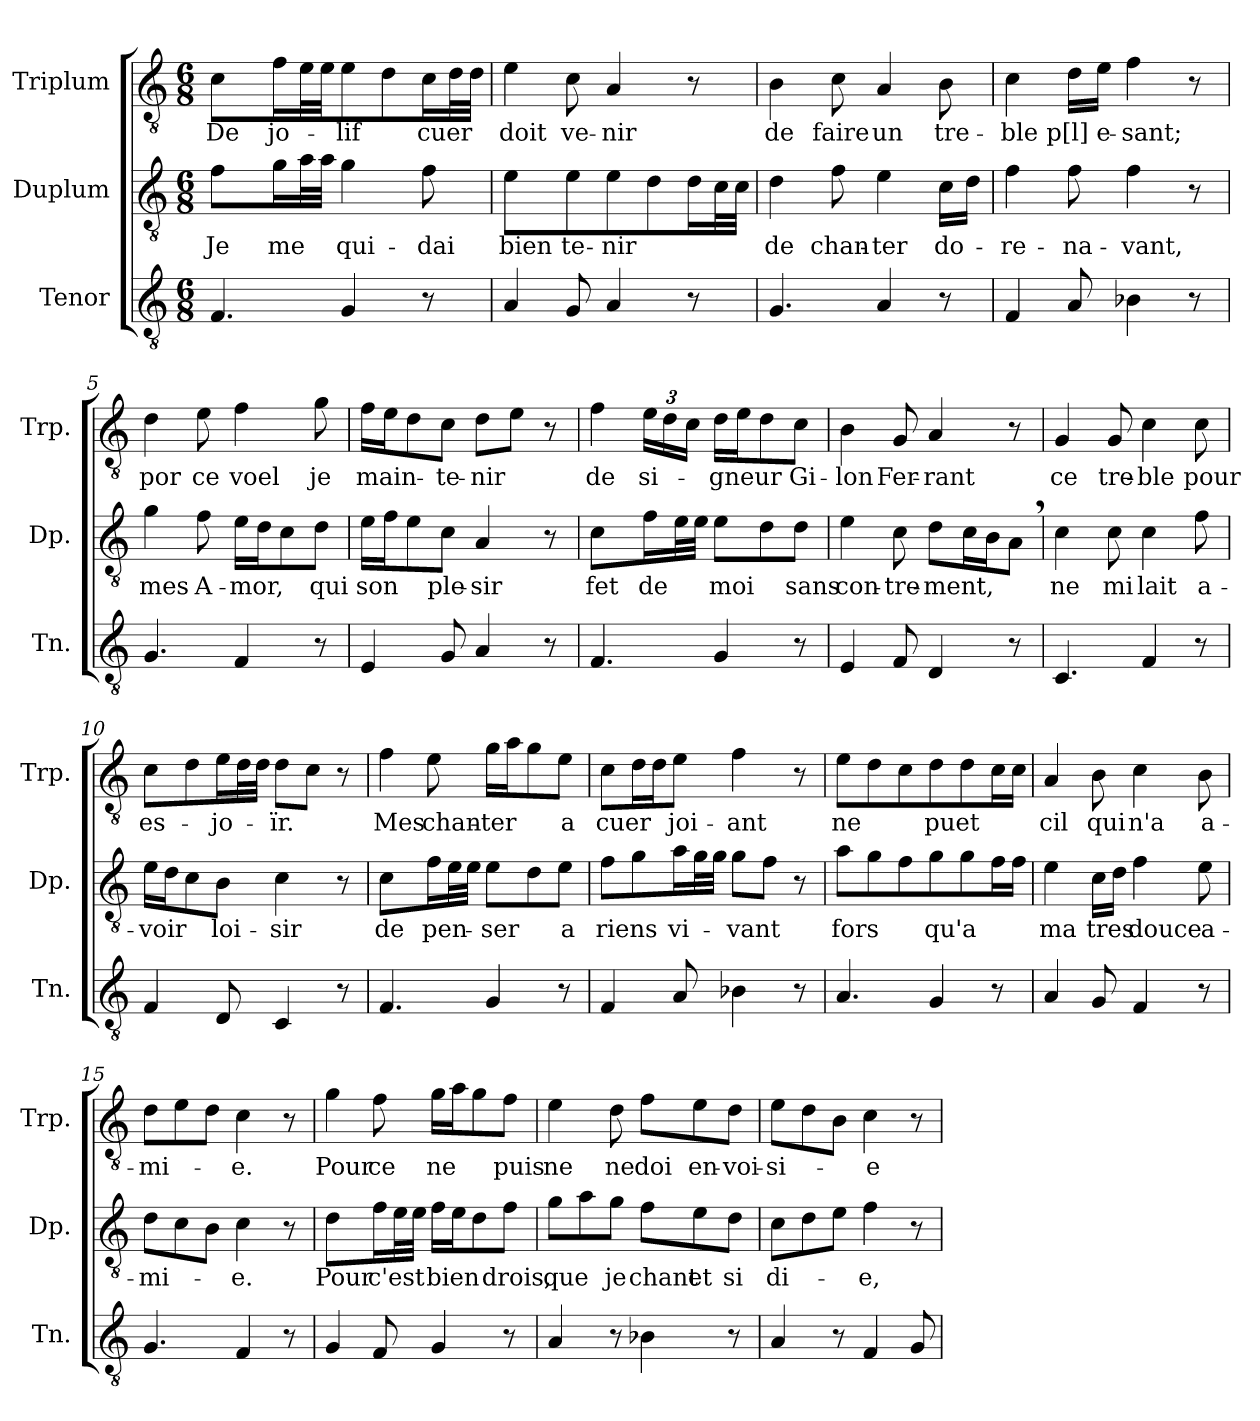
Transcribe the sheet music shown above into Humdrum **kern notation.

**kern	**kern	**text	**kern	**text
*part3	*part2	*part2	*part1	*part1
*staff3	*staff2	*staff2	*staff1	*staff1
*I"Tenor	*I"Duplum	*	*I"Triplum	*
*I'Tn.	*I'Dp.	*	*I'Trp.	*
*clefGv2	*clefGv2	*	*clefGv2	*
*k[]	*k[]	*	*k[]	*
*M6/8	*M6/8	*	*M6/8	*
=1	=1	=1	=1	=1
!	!	!LO:LY:b	!	!LO:LY:b
4.F/	4f\	Je	4c\	De
!	!	!LO:LY:b	!	!LO:LY:b
.	16g\LL	me	16f\LL	jo-
*	*tremolo	*	*	*
*	*	*	*tremolo	*
.	32a\	.	32e\	.
.	32a\JJJ	.	32e\JJJ	.
*	*	*	*Xtremolo	*
*	*Xtremolo	*	*	*
!	!	!LO:LY:b	!	!LO:LY:b
4G/	4g\	qui-	8e\L	-lif
.	.	.	8d\	.
!	!	!LO:LY:b	!	!LO:LY:b
8r	8f\	-dai	16c\L	cuer
*	*	*	*tremolo	*
.	.	.	32d\	.
.	.	.	32d\JJJ	.
*	*	*	*Xtremolo	*
=2	=2	=2	=2	=2
!	!	!LO:LY:b	!	!LO:LY:b
4A/	4e\	bien	4e\	doit
!	!	!LO:LY:b	!	!LO:LY:b
8G/	8e\	te-	8c\	ve-
!	!	!LO:LY:b	!	!LO:LY:b
4A/	8e\L	-nir	4A/	-nir
.	8d\	.	.	.
8r	16d\L	.	8r	.
*	*tremolo	*	*	*
.	32c\	.	.	.
.	32c\JJJ	.	.	.
*	*Xtremolo	*	*	*
=3	=3	=3	=3	=3
!	!	!LO:LY:b	!	!LO:LY:b
4.G/	4d\	de	4B\	de
!	!	!LO:LY:b	!	!LO:LY:b
.	8f\	chan-	8c\	faire
!	!	!LO:LY:b	!	!LO:LY:b
4A/	4e\	-ter	4A/	un
!	!	!LO:LY:b	!	!LO:LY:b
8r	16c\LL	do-	8B\	tre-
.	16d\JJ	.	.	.
=4	=4	=4	=4	=4
!	!	!LO:LY:b	!	!LO:LY:b
4F/	4f\	-re-	4c\	-ble
!	!	!LO:LY:b	!	!LO:LY:b
8A/	8f\	-na-	16d\LL	p[l]e-
.	.	.	16e\JJ	.
!	!	!LO:LY:b	!	!LO:LY:b
4B-X\	4f\	-vant,	4f\	-sant;
8r	8r	.	8r	.
=5	=5	=5	=5	=5
!	!	!LO:LY:b	!	!LO:LY:b
4.G/	4g\	mes	4d\	por
!	!	!LO:LY:b	!	!LO:LY:b
.	8f\	A-	8e\	ce
!	!	!LO:LY:b	!	!LO:LY:b
4F/	16e\LL	-mor,	4f\	voel
.	16d\J	.	.	.
.	8c\	.	.	.
!	!	!LO:LY:b	!	!LO:LY:b
8r	8d\J	qui	8g\	je
!!LO:LB:g=z
=6	=6	=6	=6	=6
!	!	!LO:LY:b	!	!LO:LY:b
4E/	16e\LL	son	16f\LL	main-
.	16f\J	.	16e\J	.
.	8e\	.	8d\	.
!	!	!LO:LY:b	!	!LO:LY:b
8G/	8c\J	ple-	8c\J	-te-
!	!	!LO:LY:b	!	!LO:LY:b
4A/	4A/	-sir	8d\L	-nir
.	.	.	8e\J	.
8r	8r	.	8r	.
=7	=7	=7	=7	=7
!	!	!LO:LY:b	!	!LO:LY:b
4.F/	4c\	fet	4f\	de
!	!	!LO:LY:b	!	!
*	*	*	*Xbrackettup	*
!	!	!	!	!LO:LY:b
.	16f\LL	de	24e\LL	si-
.	.	.	24d\	.
*	*tremolo	*	*	*
.	32e\	.	.	.
.	.	.	24c\JJ	.
.	32e\JJJ	.	.	.
*	*Xtremolo	*	*	*
!	!	!LO:LY:b	!	!LO:LY:b
4G/	8e\L	moi	16d\LL	-gneur
.	.	.	16e\J	.
.	8d\	.	8d\	.
!	!	!LO:LY:b	!	!LO:LY:b
8r	8d\J	sans	8c\J	Gi-
=8	=8	=8	=8	=8
!	!	!LO:LY:b	!	!LO:LY:b
4E/	4e\	con-	4B\	-lon
!	!	!LO:LY:b	!	!LO:LY:b
8F/	8c\	-tre-	8G/	Fer-
!	!	!LO:LY:b	!	!LO:LY:b
4D/	8d\L	-ment,	4A/	-rant
.	16c\L	.	.	.
.	16B\J	.	.	.
8r	8A,\J	.	8r	.
=9	=9	=9	=9	=9
!	!	!LO:LY:b	!	!LO:LY:b
4.C/	4c\	ne	4G/	ce
!	!	!LO:LY:b	!	!LO:LY:b
.	8c\	mi	8G/	tre-
!	!	!LO:LY:b	!	!LO:LY:b
4F/	4c\	lait	4c\	-ble
!	!	!LO:LY:b	!	!LO:LY:b
8r	8f\	a-	8c\	pour
=10	=10	=10	=10	=10
!	!	!LO:LY:b	!	!LO:LY:b
4F/	16e\LL	-voir	8c\L	es-
.	16d\J	.	.	.
.	8c\	.	8d\	.
!	!	!LO:LY:b	!	!LO:LY:b
8D/	8B\J	loi-	16e\L	-jo-
*	*	*	*tremolo	*
.	.	.	32d\	.
.	.	.	32d\JJJ	.
*	*	*	*Xtremolo	*
!	!	!LO:LY:b	!	!LO:LY:b
4C/	4c\	-sir	8d\L	-ïr.
.	.	.	8c\J	.
8r	8r	.	8r	.
!!LO:LB:g=z
=11	=11	=11	=11	=11
!	!	!LO:LY:b	!	!LO:LY:b
4.F/	4c\	de	4f\	Mes
!	!	!LO:LY:b	!	!LO:LY:b
.	16f\LL	pen-	8e\	chan-
*	*tremolo	*	*	*
.	32e\	.	.	.
.	32e\JJJ	.	.	.
*	*Xtremolo	*	*	*
!	!	!LO:LY:b	!	!LO:LY:b
4G/	8e\L	-ser	16g\LL	-ter
.	.	.	16a\J	.
.	8d\	.	8g\	.
!	!	!LO:LY:b	!	!LO:LY:b
8r	8e\J	a	8e\J	a
=12	=12	=12	=12	=12
!	!	!LO:LY:b	!	!LO:LY:b
4F/	8f\L	riens	8c\L	cuer
*	*	*	*tremolo	*
.	8g\	.	16d\	.
.	.	.	16d\	.
*	*	*	*Xtremolo	*
!	!	!LO:LY:b	!	!LO:LY:b
8A/	16a\L	vi-	8e\J	joi-
*	*tremolo	*	*	*
.	32g\	.	.	.
.	32g\JJJ	.	.	.
*	*Xtremolo	*	*	*
!	!	!LO:LY:b	!	!LO:LY:b
4B-X\	8g\L	-vant	4f\	-ant
.	8f\J	.	.	.
8r	8r	.	8r	.
=13	=13	=13	=13	=13
!	!	!LO:LY:b	!	!LO:LY:b
4.A/	8a\L	fors	8e\L	ne
.	8g\	.	8d\	.
.	8f\J	.	8c\J	.
!	!	!LO:LY:b	!	!LO:LY:b
4G/	8g\L	qu'a	8d\L	puet
.	8g\	.	8d\	.
*	*tremolo	*	*	*
*	*	*	*tremolo	*
8r	16f\	.	16c\	.
.	16f\JJ	.	16c\JJ	.
*	*	*	*Xtremolo	*
*	*Xtremolo	*	*	*
=14	=14	=14	=14	=14
!	!	!LO:LY:b	!	!LO:LY:b
4A/	4e\	ma	4A/	cil
!	!	!LO:LY:b	!	!LO:LY:b
8G/	16c\LL	tres	8B\	qui
.	16d\JJ	.	.	.
!	!	!LO:LY:b	!	!LO:LY:b
4F/	4f\	douce	4c\	n'a
!	!	!LO:LY:b	!	!LO:LY:b
8r	8e\	a-	8B\	a-
=15	=15	=15	=15	=15
!	!	!LO:LY:b	!	!LO:LY:b
4.G/	8d\L	-mi-	8d\L	-mi-
.	8c\	.	8e\	.
.	8B\J	.	8d\J	.
!	!	!LO:LY:b	!	!LO:LY:b
4F/	4c\	-e.	4c\	-e.
8r	8r	.	8r	.
!!LO:PB:g=z
=16	=16	=16	=16	=16
!	!	!LO:LY:b	!	!LO:LY:b
4G/	4d\	Pour	4g\	Pour
!	!	!LO:LY:b	!	!LO:LY:b
8F/	16f\LL	c'est	8f\	ce
*	*tremolo	*	*	*
.	32e\	.	.	.
.	32e\JJJ	.	.	.
*	*Xtremolo	*	*	*
!	!	!LO:LY:b	!	!LO:LY:b
4G/	16f\LL	bien	16g\LL	ne
.	16e\J	.	16a\J	.
.	8d\	.	8g\	.
!	!	!LO:LY:b	!	!LO:LY:b
8r	8f\J	drois,	8f\J	puis
=17	=17	=17	=17	=17
!	!	!LO:LY:b	!	!LO:LY:b
4A/	8g\L	que	4e\	ne
.	8a\	.	.	.
!	!	!LO:LY:b	!	!LO:LY:b
8r	8g\J	je	8d\	ne
!	!	!LO:LY:b	!	!LO:LY:b
4B-X\	8f\L	chant	8f\L	doi
!	!	!LO:LY:b	!	!LO:LY:b
.	8e\	et	8e\	en-
!	!	!LO:LY:b	!	!LO:LY:b
8r	8d\J	si	8d\J	-voi-
=18	=18	=18	=18	=18
!	!	!LO:LY:b	!	!LO:LY:b
4A/	8c\L	di-	8e\L	-si-
.	8d\	.	8d\	.
8r	8e\J	.	8B\J	.
!	!	!LO:LY:b	!	!LO:LY:b
4F/	4f\	-e,	4c\	-e
8G/	8r	.	8r	.
=	=	=	=	=
*-	*-	*-	*-	*-
